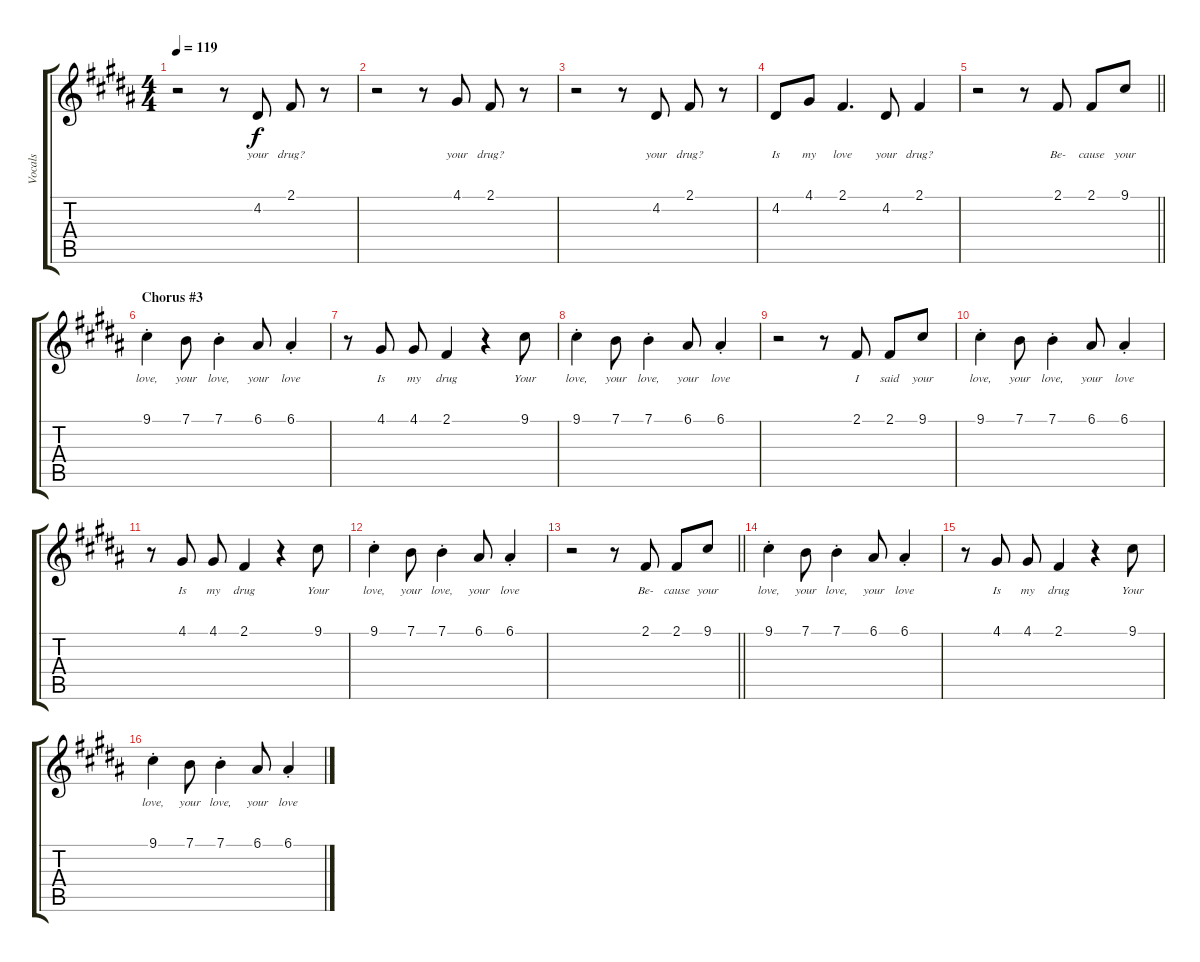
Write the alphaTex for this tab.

\track ("Vocals" "Vocals") {instrument baritonesax}
\staff {score tabs}
\tuning (E4 B3 G3 D3 A2 E2) {hide}
\ts (4 4)
\tempo 119
\clef g2
\ks b
r.2{dy f} r.8 4.2.8{lyrics (0 "your") lyrics (1 "") lyrics (2 "") lyrics (3 "") lyrics (4 "")} 2.1.8{lyrics (0 "drug?") lyrics (1 "") lyrics (2 "") lyrics (3 "") lyrics (4 "")} r.8 |
r.2 r.8 4.1.8{lyrics (0 "your") lyrics (1 "") lyrics (2 "") lyrics (3 "") lyrics (4 "")} 2.1.8{lyrics (0 "drug?") lyrics (1 "") lyrics (2 "") lyrics (3 "") lyrics (4 "")} r.8 |
r.2 r.8 4.2.8{lyrics (0 "your") lyrics (1 "") lyrics (2 "") lyrics (3 "") lyrics (4 "")} 2.1.8{lyrics (0 "drug?") lyrics (1 "") lyrics (2 "") lyrics (3 "") lyrics (4 "")} r.8 |
4.2.8{lyrics (0 "Is") lyrics (1 "") lyrics (2 "") lyrics (3 "") lyrics (4 "")} 4.1.8{lyrics (0 "my") lyrics (1 "") lyrics (2 "") lyrics (3 "") lyrics (4 "")} 2.1.4{d lyrics (0 "love") lyrics (1 "") lyrics (2 "") lyrics (3 "") lyrics (4 "")} 4.2.8{lyrics (0 "your") lyrics (1 "") lyrics (2 "") lyrics (3 "") lyrics (4 "")} 2.1.4{lyrics (0 "drug?") lyrics (1 "") lyrics (2 "") lyrics (3 "") lyrics (4 "")} |
\barLineRight lightlight
r.2 r.8 2.1.8{lyrics (0 "Be-") lyrics (1 "") lyrics (2 "") lyrics (3 "") lyrics (4 "")} 2.1.8{lyrics (0 "cause") lyrics (1 "") lyrics (2 "") lyrics (3 "") lyrics (4 "")} 9.1.8{lyrics (0 "your") lyrics (1 "") lyrics (2 "") lyrics (3 "") lyrics (4 "")} |
\section ("" "Chorus #3")
9.1{st}.4{lyrics (0 "love,") lyrics (1 "") lyrics (2 "") lyrics (3 "") lyrics (4 "")} 7.1.8{lyrics (0 "your") lyrics (1 "") lyrics (2 "") lyrics (3 "") lyrics (4 "")} 7.1{st}.4{lyrics (0 "love,") lyrics (1 "") lyrics (2 "") lyrics (3 "") lyrics (4 "")} 6.1.8{lyrics (0 "your") lyrics (1 "") lyrics (2 "") lyrics (3 "") lyrics (4 "")} 6.1{st}.4{lyrics (0 "love") lyrics (1 "") lyrics (2 "") lyrics (3 "") lyrics (4 "")} |
r.8 4.1.8{lyrics (0 "Is") lyrics (1 "") lyrics (2 "") lyrics (3 "") lyrics (4 "")} 4.1.8{lyrics (0 "my") lyrics (1 "") lyrics (2 "") lyrics (3 "") lyrics (4 "")} 2.1.4{lyrics (0 "drug") lyrics (1 "") lyrics (2 "") lyrics (3 "") lyrics (4 "")} r.4 9.1.8{lyrics (0 "Your") lyrics (1 "") lyrics (2 "") lyrics (3 "") lyrics (4 "")} |
9.1{st}.4{lyrics (0 "love,") lyrics (1 "") lyrics (2 "") lyrics (3 "") lyrics (4 "")} 7.1.8{lyrics (0 "your") lyrics (1 "") lyrics (2 "") lyrics (3 "") lyrics (4 "")} 7.1{st}.4{lyrics (0 "love,") lyrics (1 "") lyrics (2 "") lyrics (3 "") lyrics (4 "")} 6.1.8{lyrics (0 "your") lyrics (1 "") lyrics (2 "") lyrics (3 "") lyrics (4 "")} 6.1{st}.4{lyrics (0 "love") lyrics (1 "") lyrics (2 "") lyrics (3 "") lyrics (4 "")} |
r.2 r.8 2.1.8{lyrics (0 "I") lyrics (1 "") lyrics (2 "") lyrics (3 "") lyrics (4 "")} 2.1.8{lyrics (0 "said") lyrics (1 "") lyrics (2 "") lyrics (3 "") lyrics (4 "")} 9.1.8{lyrics (0 "your") lyrics (1 "") lyrics (2 "") lyrics (3 "") lyrics (4 "")} |
9.1{st}.4{lyrics (0 "love,") lyrics (1 "") lyrics (2 "") lyrics (3 "") lyrics (4 "")} 7.1.8{lyrics (0 "your") lyrics (1 "") lyrics (2 "") lyrics (3 "") lyrics (4 "")} 7.1{st}.4{lyrics (0 "love,") lyrics (1 "") lyrics (2 "") lyrics (3 "") lyrics (4 "")} 6.1.8{lyrics (0 "your") lyrics (1 "") lyrics (2 "") lyrics (3 "") lyrics (4 "")} 6.1{st}.4{lyrics (0 "love") lyrics (1 "") lyrics (2 "") lyrics (3 "") lyrics (4 "")} |
r.8 4.1.8{lyrics (0 "Is") lyrics (1 "") lyrics (2 "") lyrics (3 "") lyrics (4 "")} 4.1.8{lyrics (0 "my") lyrics (1 "") lyrics (2 "") lyrics (3 "") lyrics (4 "")} 2.1.4{lyrics (0 "drug") lyrics (1 "") lyrics (2 "") lyrics (3 "") lyrics (4 "")} r.4 9.1.8{lyrics (0 "Your") lyrics (1 "") lyrics (2 "") lyrics (3 "") lyrics (4 "")} |
9.1{st}.4{lyrics (0 "love,") lyrics (1 "") lyrics (2 "") lyrics (3 "") lyrics (4 "")} 7.1.8{lyrics (0 "your") lyrics (1 "") lyrics (2 "") lyrics (3 "") lyrics (4 "")} 7.1{st}.4{lyrics (0 "love,") lyrics (1 "") lyrics (2 "") lyrics (3 "") lyrics (4 "")} 6.1.8{lyrics (0 "your") lyrics (1 "") lyrics (2 "") lyrics (3 "") lyrics (4 "")} 6.1{st}.4{lyrics (0 "love") lyrics (1 "") lyrics (2 "") lyrics (3 "") lyrics (4 "")} |
\barLineRight lightlight
r.2 r.8 2.1.8{lyrics (0 "Be-") lyrics (1 "") lyrics (2 "") lyrics (3 "") lyrics (4 "")} 2.1.8{lyrics (0 "cause") lyrics (1 "") lyrics (2 "") lyrics (3 "") lyrics (4 "")} 9.1.8{lyrics (0 "your") lyrics (1 "") lyrics (2 "") lyrics (3 "") lyrics (4 "")} |
9.1{st}.4{lyrics (0 "love,") lyrics (1 "") lyrics (2 "") lyrics (3 "") lyrics (4 "")} 7.1.8{lyrics (0 "your") lyrics (1 "") lyrics (2 "") lyrics (3 "") lyrics (4 "")} 7.1{st}.4{lyrics (0 "love,") lyrics (1 "") lyrics (2 "") lyrics (3 "") lyrics (4 "")} 6.1.8{lyrics (0 "your") lyrics (1 "") lyrics (2 "") lyrics (3 "") lyrics (4 "")} 6.1{st}.4{lyrics (0 "love") lyrics (1 "") lyrics (2 "") lyrics (3 "") lyrics (4 "")} |
r.8 4.1.8{lyrics (0 "Is") lyrics (1 "") lyrics (2 "") lyrics (3 "") lyrics (4 "")} 4.1.8{lyrics (0 "my") lyrics (1 "") lyrics (2 "") lyrics (3 "") lyrics (4 "")} 2.1.4{lyrics (0 "drug") lyrics (1 "") lyrics (2 "") lyrics (3 "") lyrics (4 "")} r.4 9.1.8{lyrics (0 "Your") lyrics (1 "") lyrics (2 "") lyrics (3 "") lyrics (4 "")} |
9.1{st}.4{lyrics (0 "love,") lyrics (1 "") lyrics (2 "") lyrics (3 "") lyrics (4 "")} 7.1.8{lyrics (0 "your") lyrics (1 "") lyrics (2 "") lyrics (3 "") lyrics (4 "")} 7.1{st}.4{lyrics (0 "love,") lyrics (1 "") lyrics (2 "") lyrics (3 "") lyrics (4 "")} 6.1.8{lyrics (0 "your") lyrics (1 "") lyrics (2 "") lyrics (3 "") lyrics (4 "")} 6.1{st}.4{lyrics (0 "love") lyrics (1 "") lyrics (2 "") lyrics (3 "") lyrics (4 "")}
